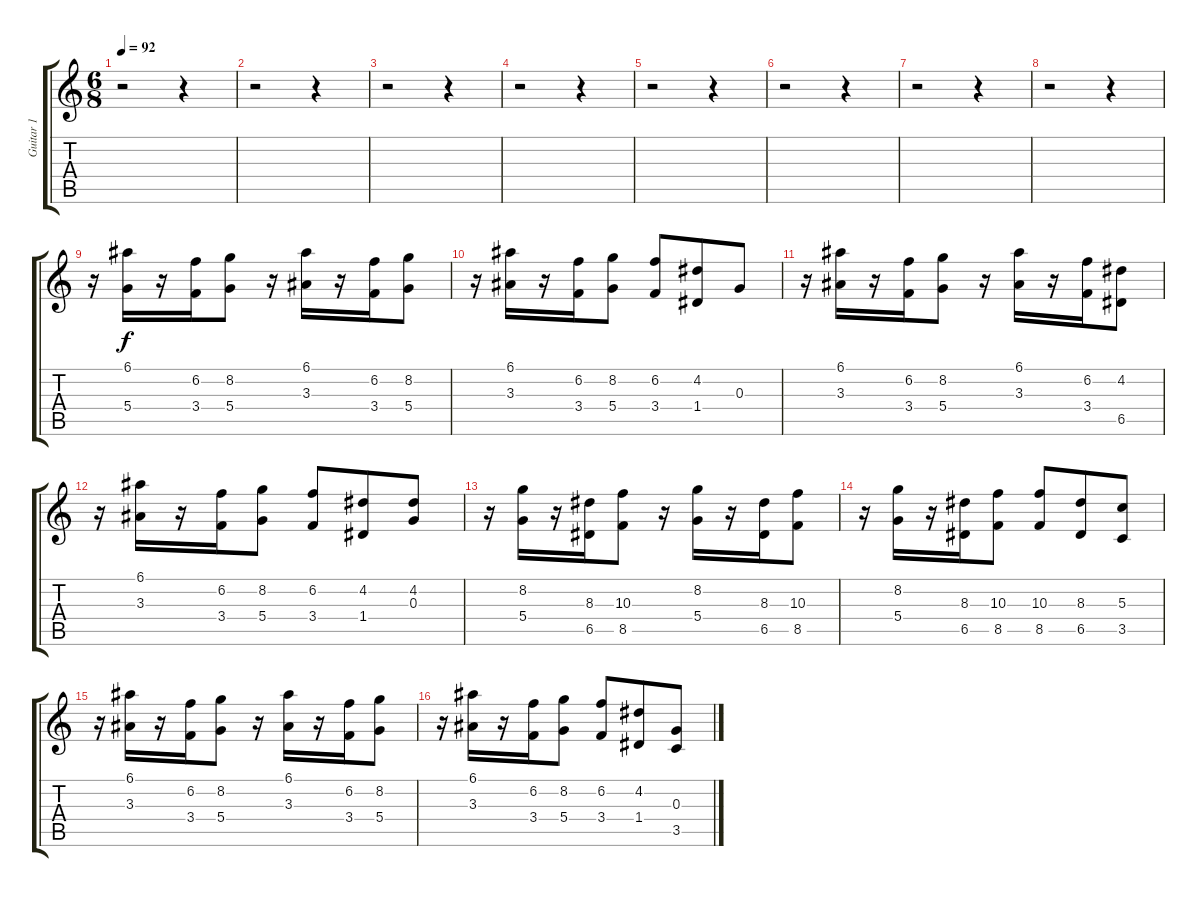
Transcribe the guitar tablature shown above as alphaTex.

\track ("Guitar 1" "Guitar 1") {instrument overdrivenguitar}
\staff {score tabs}
\tuning (E4 B3 G3 D3 A2 E2) {hide}
\ts (6 8)
\tempo 92
\clef g2
\ks c
r.2{dy f} r.4 |
r.2 r.4 |
r.2 r.4 |
r.2 r.4 |
r.2 r.4 |
r.2 r.4 |
r.2 r.4 |
r.2 r.4 |
r.16 (6.1 5.4).16 r.16 (6.2 3.4).16 (8.2 5.4).8 r.16 (6.1 3.3).16 r.16 (6.2 3.4).16 (8.2 5.4).8 |
r.16 (6.1 3.3).16 r.16 (6.2 3.4).16 (8.2 5.4).8 (6.2 3.4).8 (4.2 1.4).8 0.3.8 |
r.16 (6.1 3.3).16 r.16 (6.2 3.4).16 (8.2 5.4).8 r.16 (6.1 3.3).16 r.16 (6.2 3.4).16 (4.2 6.5).8 |
r.16 (6.1 3.3).16 r.16 (6.2 3.4).16 (8.2 5.4).8 (6.2 3.4).8 (4.2 1.4).8 (4.2 0.3).8 |
r.16 (8.2 5.4).16 r.16 (8.3 6.5).16 (10.3 8.5).8 r.16 (8.2 5.4).16 r.16 (8.3 6.5).16 (10.3 8.5).8 |
r.16 (8.2 5.4).16 r.16 (8.3 6.5).16 (10.3 8.5).8 (10.3 8.5).8 (8.3 6.5).8 (5.3 3.5).8 |
r.16 (6.1 3.3).16 r.16 (6.2 3.4).16 (8.2 5.4).8 r.16 (6.1 3.3).16 r.16 (6.2 3.4).16 (8.2 5.4).8 |
r.16 (6.1 3.3).16 r.16 (6.2 3.4).16 (8.2 5.4).8 (6.2 3.4).8 (4.2 1.4).8 (0.3 3.5).8
